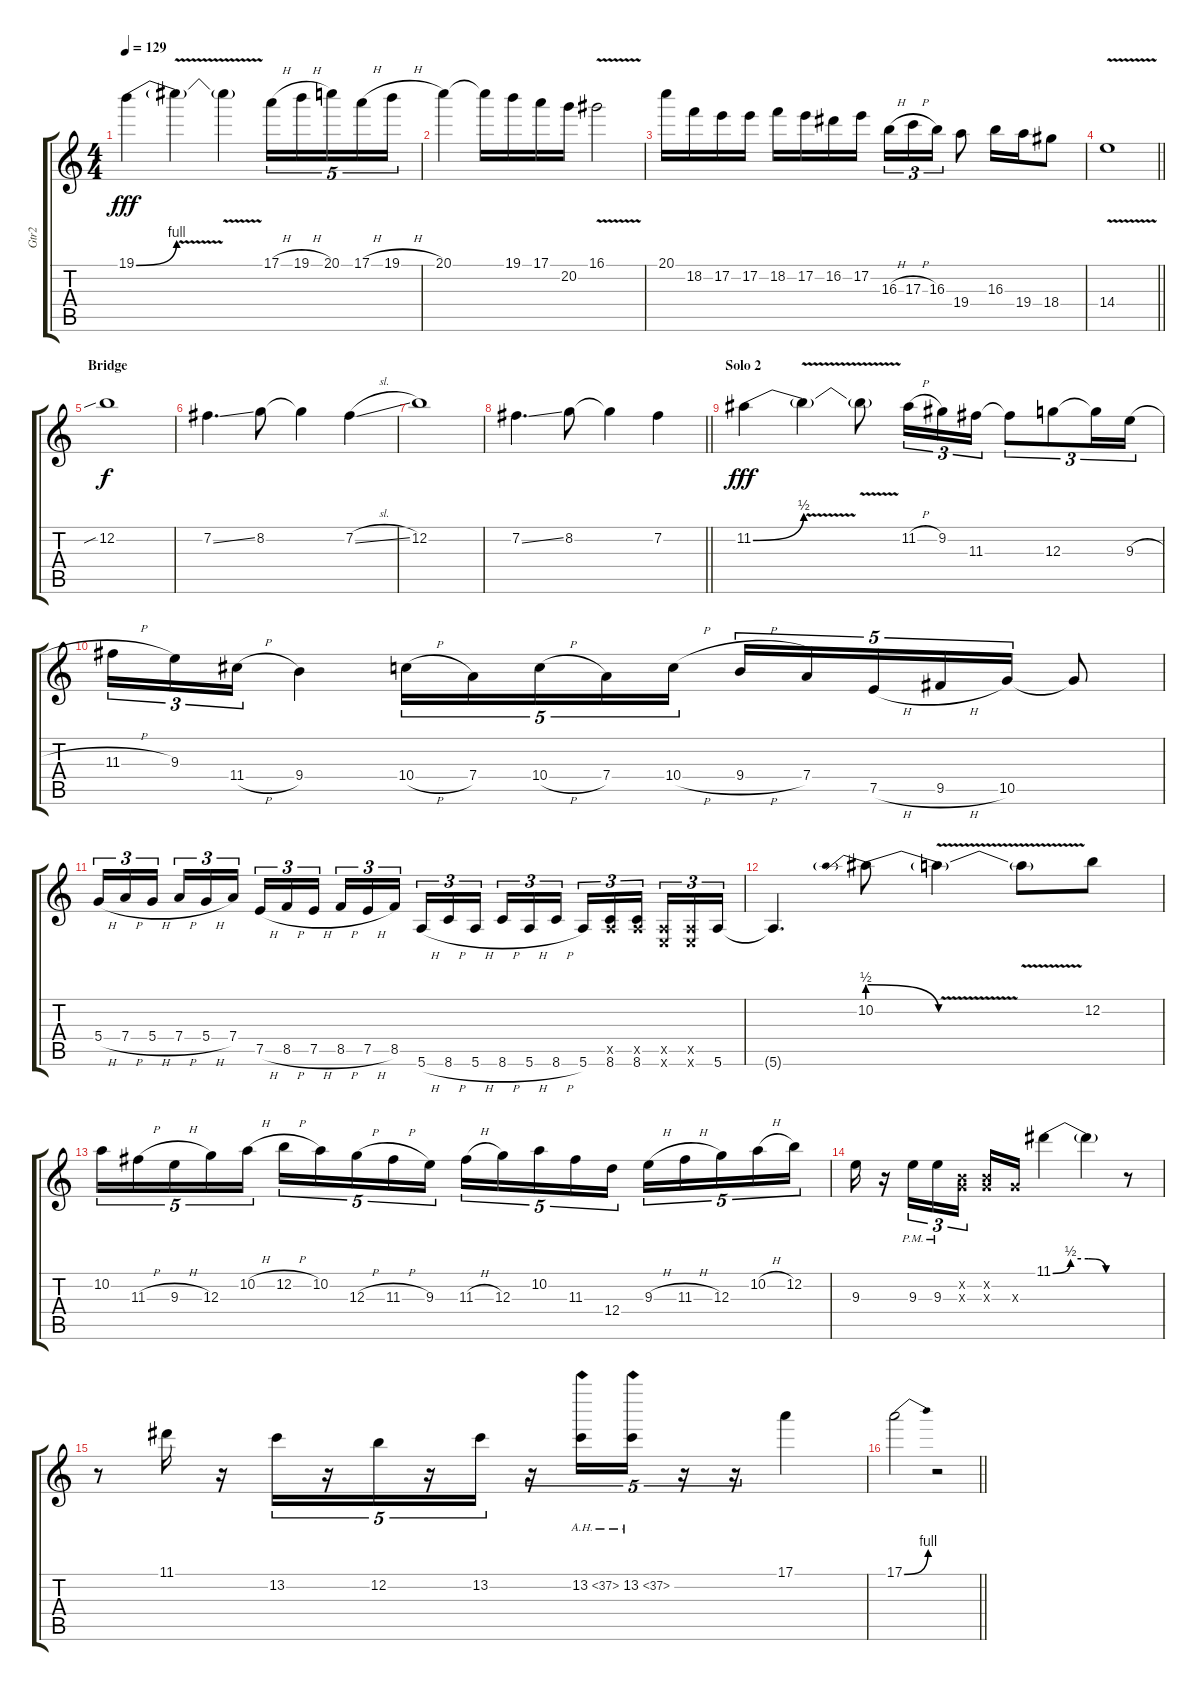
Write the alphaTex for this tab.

\track ("Gtr2" "Gtr2") {instrument distortionguitar}
\staff {score tabs}
\tuning (E4 B3 G3 D3 A2 E2) {hide}
\ts (4 4)
\tempo 129
\clef g2
\ks c
19.1{be (bend 0 0 60 4)}.4{dy fff} 19.1{v t}.4 19.1{t}.4 17.1{h}.16{tu (5 4)} 19.1{h}.16{tu (5 4)} 20.1.16{tu (5 4)} 17.1{h}.16{tu (5 4)} 19.1{h}.16{tu (5 4)} |
20.1.4 20.1{t}.16 19.1.16 17.1.16 20.2.16 16.1{v}.2 |
20.1.16 18.2.16 17.2.16 17.2.16 18.2.16 17.2.16 16.2.16 17.2.16 16.3{h}.16{tu (3 2)} 17.3{h}.16{tu (3 2)} 16.3.16{tu (3 2)} 19.4.8 16.3.16 19.4.16 18.4.8 |
\barLineRight lightlight
14.4{v}.1 |
\section ("" "Bridge")
12.2{sib}.1{dy f volume 10} |
7.2{ss}.4{d} 8.2.8 8.2{t}.4 7.2{sl}.4 |
12.2.1 |
\barLineRight lightlight
7.2{ss}.4{d} 8.2.8 8.2{t}.4 7.2.4 |
\section ("" "Solo 2")
11.2{be (bend 0 0 60 2)}.4{dy fff volume 16} 11.2{v t}.4 11.2{t}.8 11.2{h}.16{tu (3 2)} 9.2.16{tu (3 2)} 11.3.16{tu (3 2)} 11.3{t}.8{tu (3 2)} 12.3.8{tu (3 2)} 12.3{t}.16{tu (3 2)} 9.3{h}.16{tu (3 2)} |
11.3{h}.16{tu (3 2)} 9.3.16{tu (3 2)} 11.4{h}.16{tu (3 2)} 9.4.4 10.4{h}.16{tu (5 4)} 7.4.16{tu (5 4)} 10.4{h}.16{tu (5 4)} 7.4.16{tu (5 4)} 10.4{h}.16{tu (5 4) beam splitsecondary} 9.4{h}.16{tu (5 4)} 7.4.16{tu (5 4)} 7.5{h}.16{tu (5 4)} 9.5{h}.16{tu (5 4)} 10.5.16{tu (5 4)} 10.5{t}.8 |
5.4{h}.16{tu (3 2)} 7.4{h}.16{tu (3 2)} 5.4{h}.16{tu (3 2) beam splitsecondary} 7.4{h}.16{tu (3 2)} 5.4{h}.16{tu (3 2)} 7.4.16{tu (3 2)} 7.5{h}.16{tu (3 2)} 8.5{h}.16{tu (3 2)} 7.5{h}.16{tu (3 2) beam splitsecondary} 8.5{h}.16{tu (3 2)} 7.5{h}.16{tu (3 2)} 8.5.16{tu (3 2)} 5.6{h}.16{tu (3 2)} 8.6{h}.16{tu (3 2)} 5.6{h}.16{tu (3 2) beam splitsecondary} 8.6{h}.16{tu (3 2)} 5.6{h}.16{tu (3 2)} 8.6{h}.16{tu (3 2)} 5.6.16{tu (3 2)} (0.5{x} 8.6).16{tu (3 2)} (0.5{x} 8.6).16{tu (3 2) beam splitsecondary} (0.5{x} 0.6{x}).16{tu (3 2)} (0.5{x} 0.6{x}).16{tu (3 2)} 5.6.16{tu (3 2)} |
5.6{t}.4{d} 10.2{be (prebendrelease 0 2 60 0)}.8 10.2{v t}.4 10.2{t}.8 12.2.8 |
10.2.16{tu (5 4)} 11.3{h}.16{tu (5 4)} 9.3{h}.16{tu (5 4)} 12.3.16{tu (5 4)} 10.2{h}.16{tu (5 4)} 12.2{h}.16{tu (5 4)} 10.2.16{tu (5 4)} 12.3{h}.16{tu (5 4)} 11.3{h}.16{tu (5 4)} 9.3.16{tu (5 4)} 11.3{h}.16{tu (5 4)} 12.3.16{tu (5 4)} 10.2.16{tu (5 4)} 11.3.16{tu (5 4)} 12.4.16{tu (5 4)} 9.3{h}.16{tu (5 4)} 11.3{h}.16{tu (5 4)} 12.3.16{tu (5 4)} 10.2{h}.16{tu (5 4)} 12.2.16{tu (5 4)} |
9.3.16 r.16 9.3{pm}.16{tu (3 2)} 9.3{pm}.16{tu (3 2)} (0.2{x} 0.3{x}).16{tu (3 2)} (0.2{x} 0.3{x}).16 0.3{x}.16 11.1{be (custom 0 0 15 2 30 2 45 0 60 0)}.4 11.1{t}.4 r.8 |
r.8 11.1.16 r.16 13.2.16{tu (5 4)} r.16{tu (5 4)} 12.2.16{tu (5 4)} r.16{tu (5 4)} 13.2.16{tu (5 4)} r.16{tu (5 4)} 13.2{ah 24}.16{tu (5 4)} 13.2{ah 24}.16{tu (5 4)} r.16{tu (5 4)} r.16{tu (5 4)} 17.1.4 |
\barLineRight lightlight
17.1{be (bend 0 0 60 4)}.2 r.2
